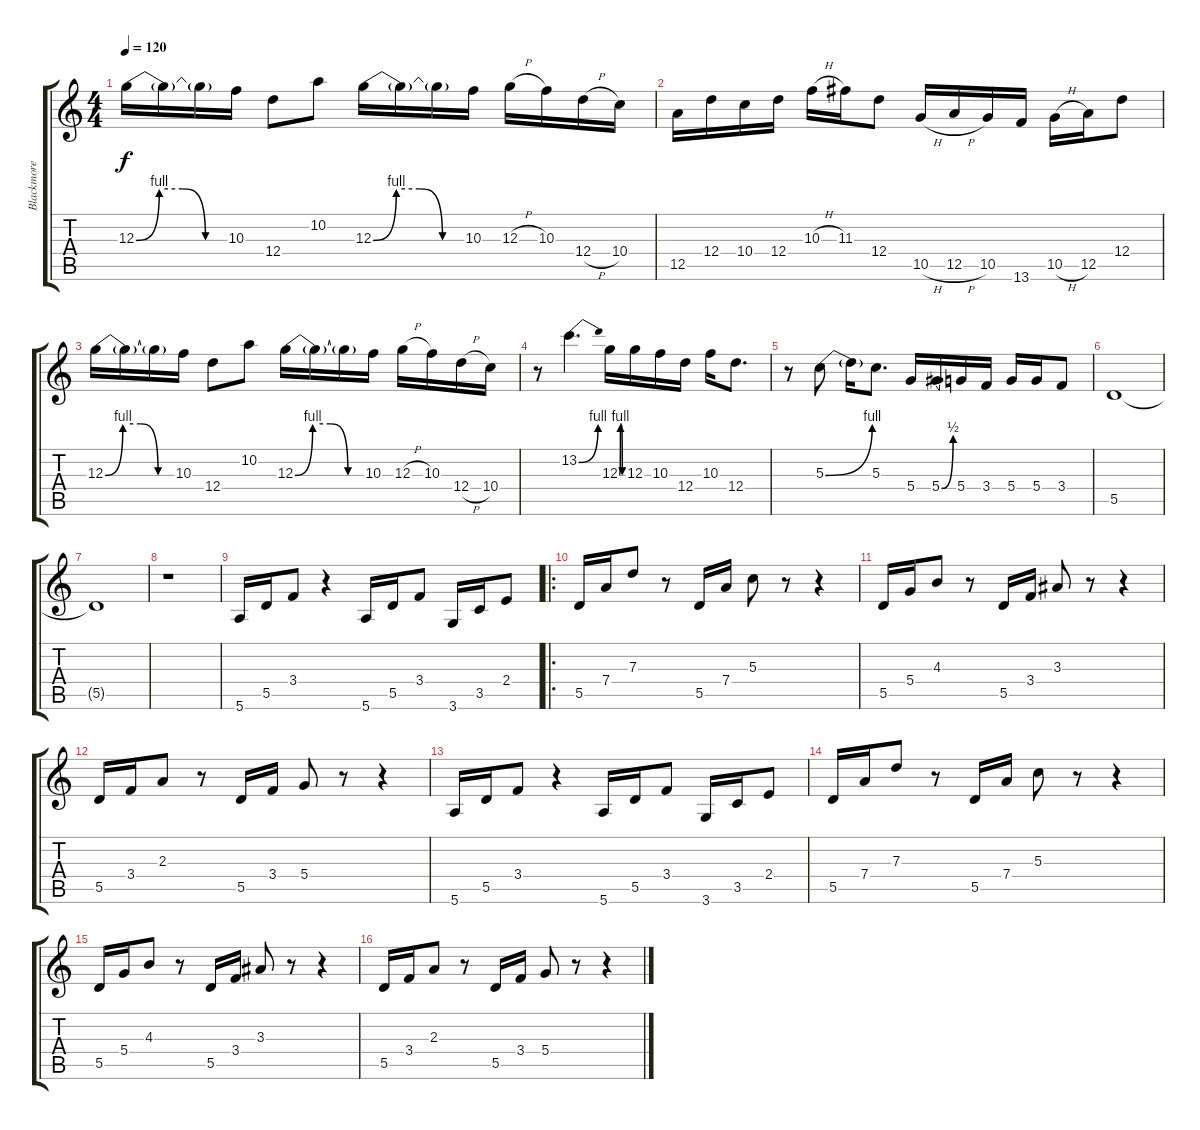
\track ("Blackmore" "Blackmore") {instrument overdrivenguitar}
\staff {score tabs}
\tuning (E4 B3 G3 D3 A2 E2) {hide}
\ts (4 4)
\tempo 120
\clef g2
\ks c
12.3{be (custom 0 0 15 4 30 4 45 0 60 0)}.16{dy f instrument overdrivenguitar} 12.3{t}.16 12.3{t}.16 10.3.16 12.4.8 10.2.8 12.3{be (custom 0 0 15 4 30 4 45 0 60 0)}.16 12.3{t}.16 12.3{t}.16 10.3.16 12.3{h}.16 10.3.16 12.4{h}.16 10.4.16 |
12.5.16 12.4.16 10.4.16 12.4.16 10.3{h}.16 11.3.16 12.4.8 10.5{h}.16 12.5{h}.16 10.5.16 13.6.16 10.5{h}.16 12.5.16 12.4.8 |
12.3{be (custom 0 0 15 4 30 4 45 0 60 0)}.16 12.3{t}.16 12.3{t}.16 10.3.16 12.4.8 10.2.8 12.3{be (custom 0 0 15 4 30 4 45 0 60 0)}.16 12.3{t}.16 12.3{t}.16 10.3.16 12.3{h}.16 10.3.16 12.4{h}.16 10.4.16 |
r.8 13.2{be (bend 0 0 60 4)}.4{d} 12.3{be (custom 0 0 15 4 30 4 45 0 60 0)}.16 12.3.16 10.3.16 12.4.16 10.3.16 12.4.8{d} |
r.8 5.3{be (bend 0 0 60 4)}.8 5.3{t}.16 5.3.8{d} 5.4.16 5.4{be (bend 0 0 60 2)}.16 5.4.16 3.4.16 5.4.16 5.4.16 3.4.8 |
5.5.1 |
5.5{t}.1 |
r.1 |
5.6.16 5.5.16 3.4.8 r.4 5.6.16 5.5.16 3.4.8 3.6.16 3.5.16 2.4.8 |
\ro
5.5.16 7.4.16 7.3.8 r.8 5.5.16 7.4.16 5.3.8 r.8 r.4 |
5.5.16 5.4.16 4.3.8 r.8 5.5.16 3.4.16 3.3.8 r.8 r.4 |
5.5.16 3.4.16 2.3.8 r.8 5.5.16 3.4.16 5.4.8 r.8 r.4 |
5.6.16 5.5.16 3.4.8 r.4 5.6.16 5.5.16 3.4.8 3.6.16 3.5.16 2.4.8 |
5.5.16 7.4.16 7.3.8 r.8 5.5.16 7.4.16 5.3.8 r.8 r.4 |
5.5.16 5.4.16 4.3.8 r.8 5.5.16 3.4.16 3.3.8 r.8 r.4 |
5.5.16 3.4.16 2.3.8 r.8 5.5.16 3.4.16 5.4.8 r.8 r.4
